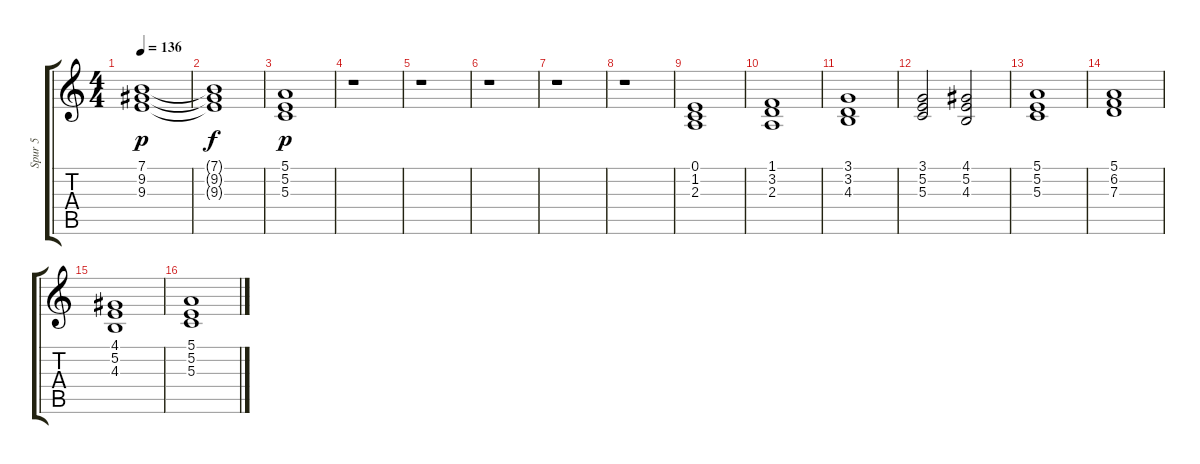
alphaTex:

\track ("Spur 5" "Spur 5") {instrument acousticgrandpiano}
\staff {score tabs}
\tuning (E4 B3 G3 D3 A2 E2) {hide}
\ts (4 4)
\tempo 136
\clef g2
\ks c
(7.1 9.2 9.3).1{dy p} |
(7.1{t} 9.2{t} 9.3{t}).1{dy f} |
(5.1 5.2 5.3).1{dy p} |
r.1 |
r.1 |
r.1 |
r.1 |
r.1 |
(0.1 1.2 2.3).1 |
(1.1 3.2 2.3).1 |
(3.1 3.2 4.3).1 |
(3.1 5.2 5.3).2 (4.1 5.2 4.3).2 |
(5.1 5.2 5.3).1 |
(5.1 6.2 7.3).1 |
(4.1 5.2 4.3).1 |
(5.1 5.2 5.3).1
